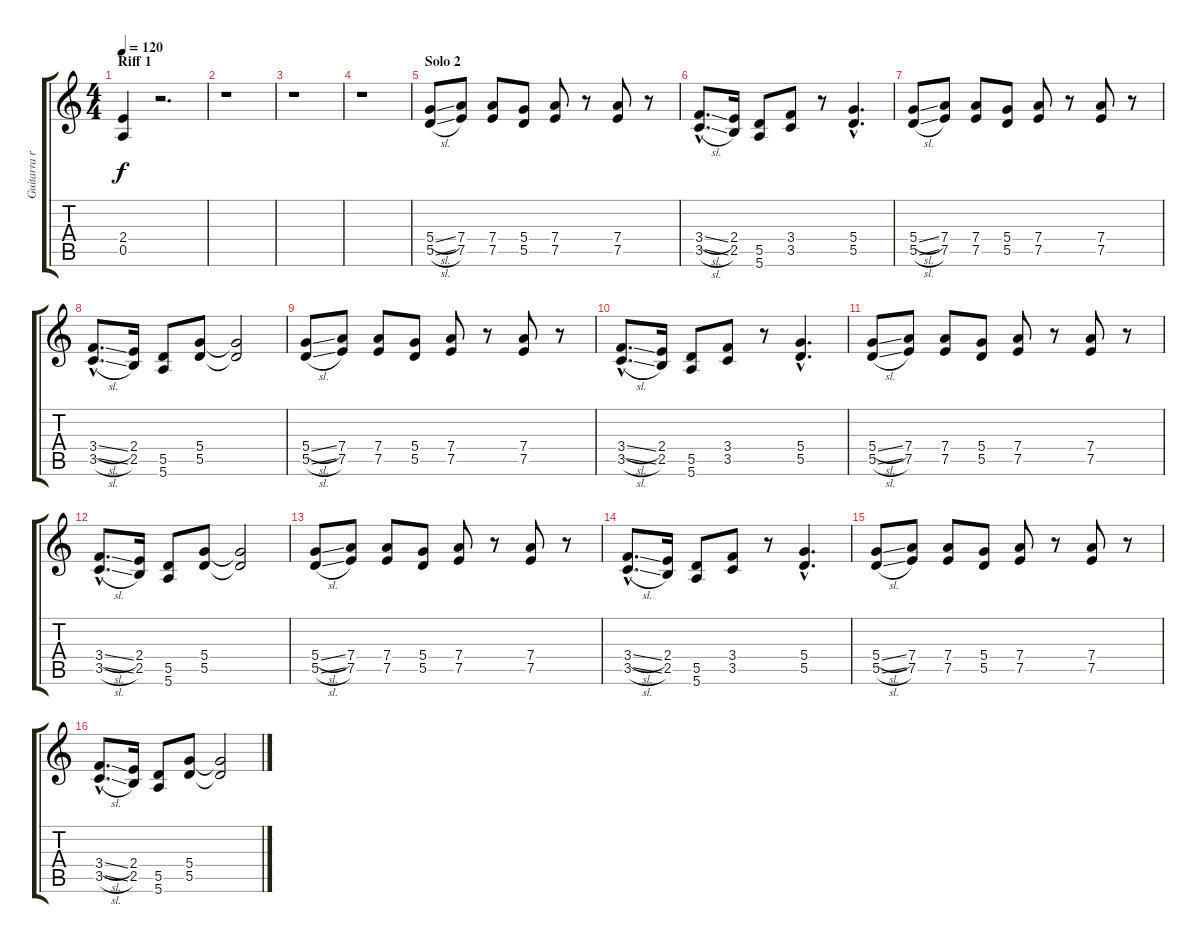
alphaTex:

\track ("Guitarra rítmica" "Guitarra r") {instrument distortionguitar}
\staff {score tabs}
\tuning (E4 B3 G3 D3 A2 E2) {hide}
\ts (4 4)
\section ("" "Riff 1")
\tempo 120
\clef g2
\ks c
(2.4 0.5).4{dy f} r.2{d} |
r.1 |
r.1 |
r.1 |
\section ("" "Solo 2")
(5.4{sl} 5.5{sl}).8 (7.4 7.5).8 (7.4 7.5).8 (5.4 5.5).8 (7.4 7.5).8 r.8 (7.4 7.5).8 r.8 |
(3.4{sl hac} 3.5{sl hac}).8{d} (2.4 2.5).16 (5.5 5.6).8 (3.4 3.5).8 r.8 (5.4{hac} 5.5{hac}).4{d} |
(5.4{sl} 5.5{sl}).8 (7.4 7.5).8 (7.4 7.5).8 (5.4 5.5).8 (7.4 7.5).8 r.8 (7.4 7.5).8 r.8 |
(3.4{sl hac} 3.5{sl hac}).8{d} (2.4 2.5).16 (5.5 5.6).8 (5.4 5.5).8 (5.4{t} 5.5{t}).2 |
(5.4{sl} 5.5{sl}).8 (7.4 7.5).8 (7.4 7.5).8 (5.4 5.5).8 (7.4 7.5).8 r.8 (7.4 7.5).8 r.8 |
(3.4{sl hac} 3.5{sl hac}).8{d} (2.4 2.5).16 (5.5 5.6).8 (3.4 3.5).8 r.8 (5.4{hac} 5.5{hac}).4{d} |
(5.4{sl} 5.5{sl}).8 (7.4 7.5).8 (7.4 7.5).8 (5.4 5.5).8 (7.4 7.5).8 r.8 (7.4 7.5).8 r.8 |
(3.4{sl hac} 3.5{sl hac}).8{d} (2.4 2.5).16 (5.5 5.6).8 (5.4 5.5).8 (5.4{t} 5.5{t}).2 |
(5.4{sl} 5.5{sl}).8 (7.4 7.5).8 (7.4 7.5).8 (5.4 5.5).8 (7.4 7.5).8 r.8 (7.4 7.5).8 r.8 |
(3.4{sl hac} 3.5{sl hac}).8{d} (2.4 2.5).16 (5.5 5.6).8 (3.4 3.5).8 r.8 (5.4{hac} 5.5{hac}).4{d} |
(5.4{sl} 5.5{sl}).8 (7.4 7.5).8 (7.4 7.5).8 (5.4 5.5).8 (7.4 7.5).8 r.8 (7.4 7.5).8 r.8 |
(3.4{sl hac} 3.5{sl hac}).8{d} (2.4 2.5).16 (5.5 5.6).8 (5.4 5.5).8 (5.4{t} 5.5{t}).2
